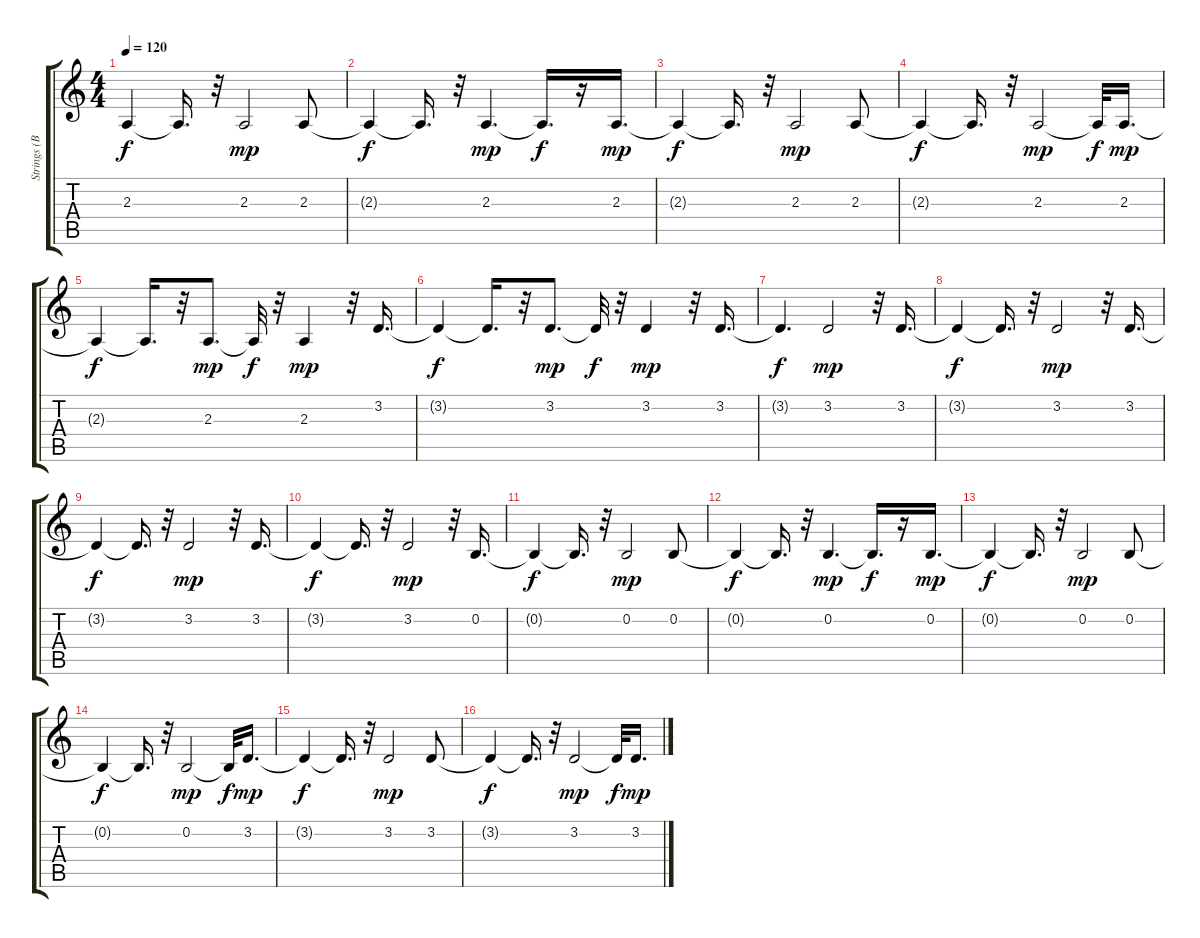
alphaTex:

\track ("Strings (BB)" "Strings (B") {instrument rockorgan}
\staff {score tabs}
\tuning (E4 B3 G3 D3 A2 E2) {hide}
\ts (4 4)
\tempo 120
\clef g2
\ks c
2.3{t}.4{dy f} 2.3{t}.16{d} r.32 2.3.2{dy mp} 2.3.8 |
2.3{t}.4{dy f} 2.3{t}.16{d} r.32 2.3.4{d dy mp} 2.3{t}.16{d dy f} r.16 2.3.16{d dy mp} |
2.3{t}.4{dy f} 2.3{t}.16{d} r.32 2.3.2{dy mp} 2.3.8 |
2.3{t}.4{dy f} 2.3{t}.16{d} r.32 2.3.2{dy mp} 2.3{t}.32{dy f} 2.3.16{d dy mp} |
2.3{t}.4{dy f} 2.3{t}.16{d} r.32 2.3.8{d dy mp} 2.3{t}.32{dy f} r.32 2.3.4{dy mp} r.32 3.2.16{d} |
3.2{t}.4{dy f} 3.2{t}.16{d} r.32 3.2.8{d dy mp} 3.2{t}.32{dy f} r.32 3.2.4{dy mp} r.32 3.2.16{d} |
3.2{t}.4{d dy f} 3.2.2{dy mp} r.32 3.2.16{d} |
3.2{t}.4{dy f} 3.2{t}.16{d} r.32 3.2.2{dy mp} r.32 3.2.16{d} |
3.2{t}.4{dy f} 3.2{t}.16{d} r.32 3.2.2{dy mp} r.32 3.2.16{d} |
3.2{t}.4{dy f} 3.2{t}.16{d} r.32 3.2.2{dy mp} r.32 0.2.16{d} |
0.2{t}.4{dy f} 0.2{t}.16{d} r.32 0.2.2{dy mp} 0.2.8 |
0.2{t}.4{dy f} 0.2{t}.16{d} r.32 0.2.4{d dy mp} 0.2{t}.16{d dy f} r.16 0.2.16{d dy mp} |
0.2{t}.4{dy f} 0.2{t}.16{d} r.32 0.2.2{dy mp} 0.2.8 |
0.2{t}.4{dy f} 0.2{t}.16{d} r.32 0.2.2{dy mp} 0.2{t}.32{dy f} 3.2.16{d dy mp} |
3.2{t}.4{dy f} 3.2{t}.16{d} r.32 3.2.2{dy mp} 3.2.8 |
3.2{t}.4{dy f} 3.2{t}.16{d} r.32 3.2.2{dy mp} 3.2{t}.32{dy f} 3.2.16{d dy mp}
